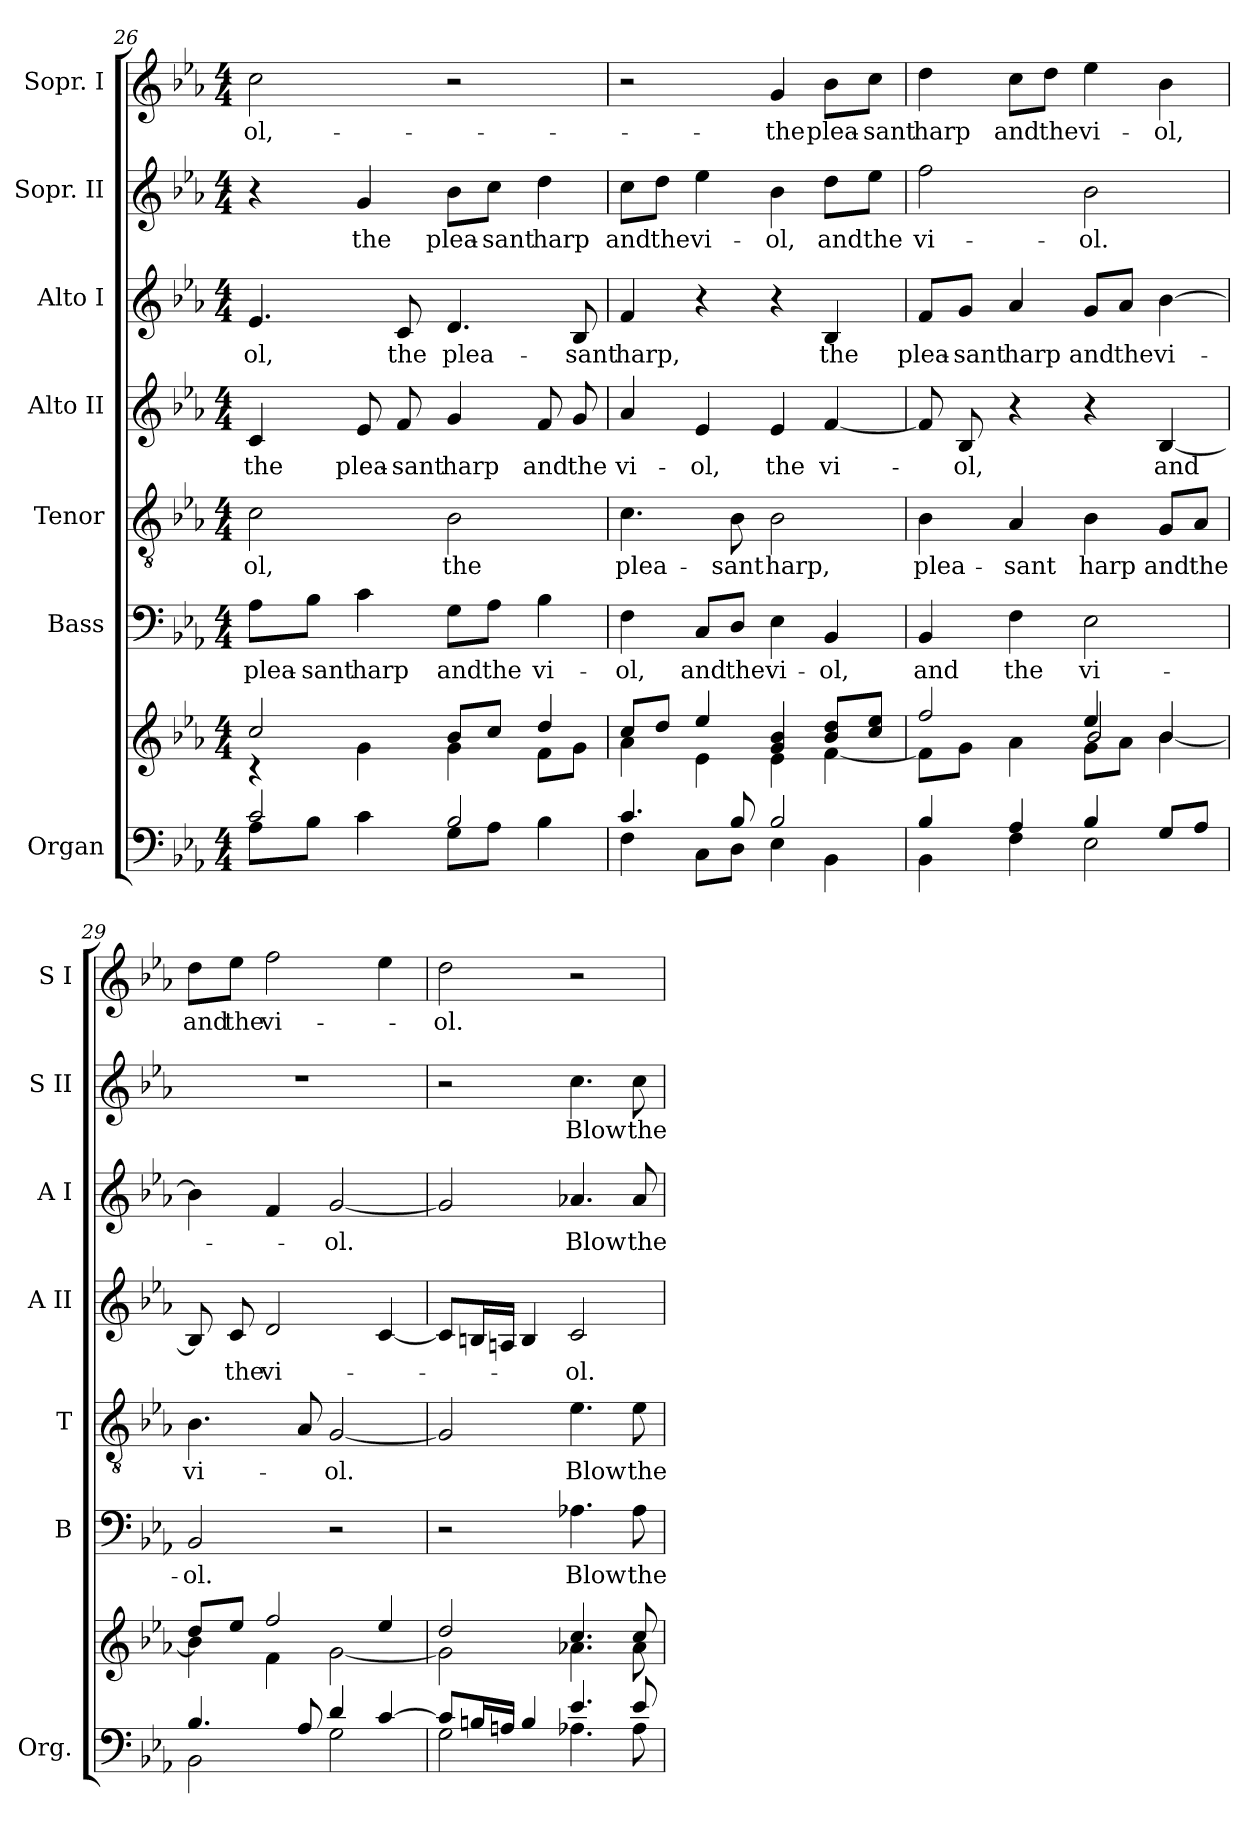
**kern	**kern	**kern	**text	**kern	**text	**kern	**text	**kern	**text	**kern	**text	**kern	**text
*part7	*part7	*part6	*part6	*part5	*part5	*part4	*part4	*part3	*part3	*part2	*part2	*part1	*part1
*staff8	*staff7	*staff6	*staff6	*staff5	*staff5	*staff4	*staff4	*staff3	*staff3	*staff2	*staff2	*staff1	*staff1
*I"Organ	*	*I"Bass	*	*I"Tenor	*	*I"Alto II	*	*I"Alto I	*	*I"Sopr. II	*	*I"Sopr. I	*
*I'Org.	*	*I'B	*	*I'T	*	*I'A II	*	*I'A I	*	*I'S II	*	*I'S I	*
!!LO:PB:g=z
*clefF4	*clefG2	*clefF4	*	*clefGv2	*	*clefG2	*	*clefG2	*	*clefG2	*	*clefG2	*
*k[b-e-a-]	*k[b-e-a-]	*k[b-e-a-]	*	*k[b-e-a-]	*	*k[b-e-a-]	*	*k[b-e-a-]	*	*k[b-e-a-]	*	*k[b-e-a-]	*
*E-:	*E-:	*E-:	*	*E-:	*	*E-:	*	*E-:	*	*E-:	*	*E-:	*
*M4/4	*M4/4	*M4/4	*	*M4/4	*	*M4/4	*	*M4/4	*	*M4/4	*	*M4/4	*
=26	=26	=26	=26	=26	=26	=26	=26	=26	=26	=26	=26	=26	=26
*^	*^	*	*	*	*	*	*	*	*	*	*	*	*
2c!/	8A-!\L	2cc!/	4rc	8A-\L	plea-	2c\	-ol,	4c/	the	4.e-/	-ol,	4r	.	2cc\	-ol,-
.	8B-!\J	.	.	8B-\J	-sant	.	.	.	.	.	.	.	.	.	.
.	4c!\	.	4g!\	4c\	harp	.	.	8e-/	plea-	.	.	4g/	the	.	.
.	.	.	.	.	.	.	.	8f/	-sant	8c/	the	.	.	.	.
2B-!/	8G!\L	8b-!/L	4g!\	8G\L	and	2B-\	the	4g/	harp	4.d/	plea-	8b-\L	plea-	2r	.
.	8A-!\J	8cc!/J	.	8A-\J	the	.	.	.	.	.	.	8cc\J	-sant	.	.
.	4B-!\	4dd!/	8f!\L	4B-\	vi-	.	.	8f/	and	.	.	4dd\	harp	.	.
.	.	.	8g!\J	.	.	.	.	8g/	the	8B-/	-sant	.	.	.	.
=27	=27	=27	=27	=27	=27	=27	=27	=27	=27	=27	=27	=27	=27	=27	=27
4.c!/	4F!\	8cc!/L	4a-!\	4F\	-ol,	4.c\	plea-	4a-/	vi-	4f/	harp,	8cc\L	and	2r	.
.	.	8dd!/J	.	.	.	.	.	.	.	.	.	8dd\J	the	.	.
.	8C!\L	4ee-!/	4e-!\	8C/L	and	.	.	4e-/	-ol,	4r	.	4ee-\	vi-	.	.
8B-!/	8D!\J	.	.	8D/J	the	8B-\	-sant	.	.	.	.	.	.	.	.
2B-!/	4E-!\	4g!/ 4b-!/	4e-!\	4E-\	vi-	2B-\	harp,	4e-/	the	4r	.	4b-\	-ol,	4g/	-the
.	4BB-!\	8b-!/ 8dd!/L	[<4f!\	4BB-/	-ol,	.	.	[4f/	vi-	4B-/	the	8dd\L	and	8b-\L	plea-
.	.	8cc!/ 8ee-!/J	.	.	.	.	.	.	.	.	.	8ee-\J	the	8cc\J	-sant
=28	=28	=28	=28	=28	=28	=28	=28	=28	=28	=28	=28	=28	=28	=28	=28
*	*	*	*^	*	*	*	*	*	*	*	*	*	*	*	*
4B-!/	4BB-!\	2ff!/	8f!\L]	2ryy	4BB-/	and	4B-\	plea-	8f/]	.	8f/L	plea-	2ff\	vi-	4dd\	harp
.	.	.	8g!\J	.	.	.	.	.	8B-/	-ol,	8g/J	-sant	.	.	.	.
4A-!/	4F!\	.	4a-!\	.	4F\	the	4A-/	-sant	4r	.	4a-/	harp	.	.	8cc\L	and
.	.	.	.	.	.	.	.	.	.	.	.	.	.	.	8dd\J	the
4B-!/	2E-!\	4ee-!/	8g!\L	2b-!/	2E-\	vi-	4B-\	harp	4r	.	8g/L	and	2b-\	-ol.	4ee-\	vi-
.	.	.	8a-!\J	.	.	.	.	.	.	.	8a-/J	the	.	.	.	.
8G!/L	.	4b-!/	[<4b-!\	.	.	.	8G/L	and	[4B-/	and	[4b-\	vi-	.	.	4b-\	-ol,
8A-!/J	.	.	.	.	.	.	8A-/J	the	.	.	.	.	.	.	.	.
*	*	*	*v	*v	*	*	*	*	*	*	*	*	*	*	*	*
!!LO:LB:g=z
=29	=29	=29	=29	=29	=29	=29	=29	=29	=29	=29	=29	=29	=29	=29	=29
4.B-!/	2BB-!\	8dd!/L	4b-!\]	2BB-/	-ol.	4.B-\	vi-	8B-/]	.	4b-\]	.	1r	.	8dd\L	and
.	.	8ee-!/J	.	.	.	.	.	8c/	the	.	.	.	.	8ee-\J	the
.	.	2ff!/	4f!\	.	.	.	.	2d/	vi-	4f/	.	.	.	2ff\	vi-
8A-!/	.	.	.	.	.	8A-/	.	.	.	.	.	.	.	.	.
4d!/	2G!\	.	[<2g!\	2r	.	[2G/	-ol.	.	.	[2g/	-ol.	.	.	.	.
[>4c!/	.	4ee-!/	.	.	.	.	.	[4c/	.	.	.	.	.	4ee-\	.
=30	=30	=30	=30	=30	=30	=30	=30	=30	=30	=30	=30	=30	=30	=30	=30
8c!/L]	2G!\	2dd!/	2g!\]	2r	.	2G/]	.	8c/L]	.	2g/]	.	2r	.	2dd\	-ol.
16Bn!/L	.	.	.	.	.	.	.	16Bn/L	.	.	.	.	.	.	.
16An!/JJ	.	.	.	.	.	.	.	16An/JJ	.	.	.	.	.	.	.
4B!/	.	.	.	.	.	.	.	4B/	.	.	.	.	.	.	.
4.e-!/	4.A-X!\	4.cc!/	4.a-X!\	4.A-X\	Blow	4.e-\	Blow	2c/	-ol.	4.a-X/	Blow	4.cc\	Blow	2r	.
8e-!/	8A-!\	8cc!/	8a-!\	8A-\	the	8e-\	the	.	.	8a-/	the	8cc\	the	.	.
*v	*v	*	*	*	*	*	*	*	*	*	*	*	*	*	*
*	*v	*v	*	*	*	*	*	*	*	*	*	*	*	*
=	=	=	=	=	=	=	=	=	=	=	=	=	=
*-	*-	*-	*-	*-	*-	*-	*-	*-	*-	*-	*-	*-	*-
